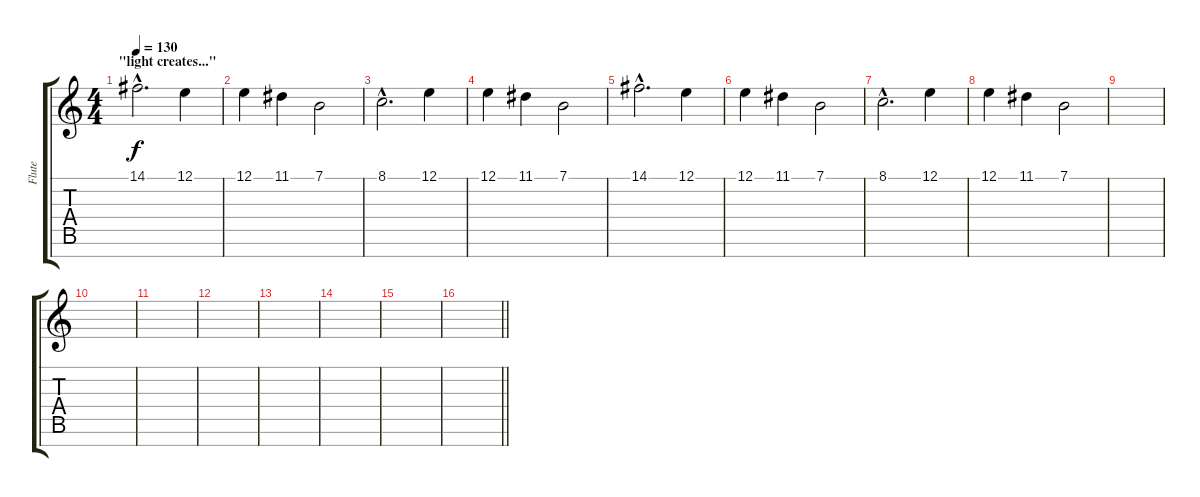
\track ("Flute" "Flute") {instrument flute}
\staff {score tabs}
\tuning (E4 B3 G3 D3 A2 E2 B1) {hide}
\ts (4 4)
\section ("" "\"light creates...\"")
\tempo 130
\clef g2
\ks c
14.1{hac}.2{d dy f volume 10} 12.1.4 |
12.1.4 11.1.4 7.1.2 |
8.1{hac}.2{d} 12.1.4 |
12.1.4 11.1.4 7.1.2 |
14.1{hac}.2{d} 12.1.4 |
12.1.4 11.1.4 7.1.2 |
8.1{hac}.2{d} 12.1.4 |
12.1.4 11.1.4 7.1.2 |
|
|
|
|
|
|
|
\barLineRight lightlight
